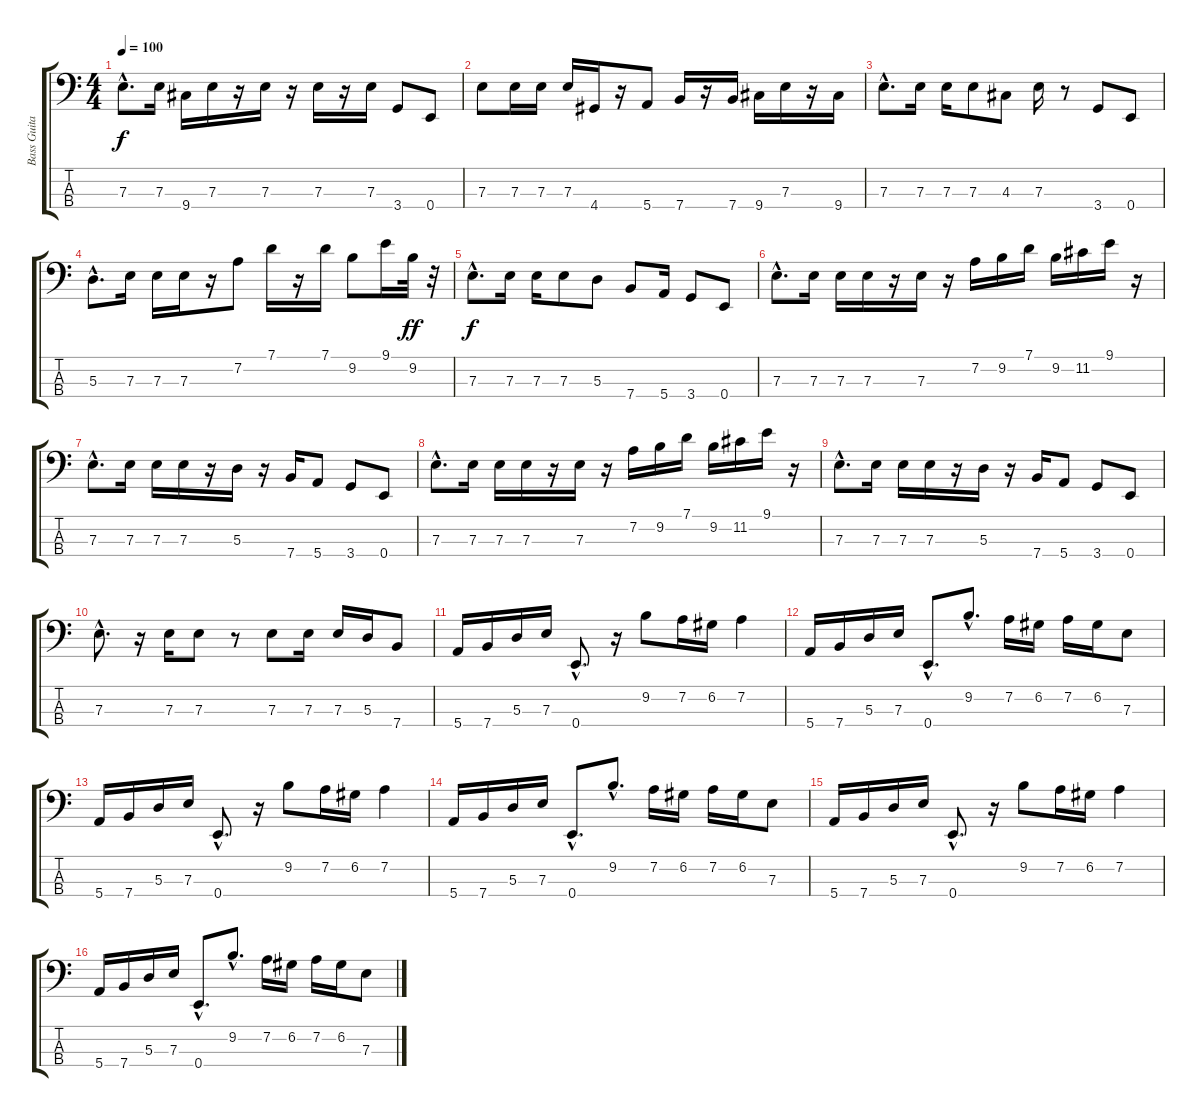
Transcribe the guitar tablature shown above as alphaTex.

\track ("Bass Guitar" "Bass Guita") {instrument electricbassfinger}
\staff {score tabs}
\tuning (G2 D2 A1 E1) {hide}
\ts (4 4)
\tempo 100
\clef f4
\ks c
7.3{hac}.8{d dy f} 7.3.16 9.4.16 7.3.16 r.16 7.3.16 r.16 7.3.16 r.16 7.3.16 3.4.8 0.4.8 |
7.3.8 7.3.16 7.3.16 7.3.16 4.4.16 r.16 5.4.8 7.4.16 r.16 7.4.16 9.4.16 7.3.16 r.16 9.4.16 |
7.3{hac}.8{d} 7.3.16 7.3.16 7.3.8 4.3.8 7.3.16 r.8 3.4.8 0.4.8 |
5.3{hac}.8{d} 7.3.16 7.3.16 7.3.16 r.16 7.2.8 7.1.16 r.16 7.1.16 9.2.8 9.1.16 9.2.32{dy ff} r.32 |
7.3{hac}.8{d dy f} 7.3.16 7.3.16 7.3.8 5.3.8 7.4.8 5.4.16 3.4.8 0.4.8 |
7.3{hac}.8{d} 7.3.16 7.3.16 7.3.16 r.16 7.3.16 r.16 7.2.16 9.2.16 7.1.16 9.2.16 11.2.16 9.1.16 r.16 |
7.3{hac}.8{d} 7.3.16 7.3.16 7.3.16 r.16 5.3.16 r.16 7.4.16 5.4.8 3.4.8 0.4.8 |
7.3{hac}.8{d} 7.3.16 7.3.16 7.3.16 r.16 7.3.16 r.16 7.2.16 9.2.16 7.1.16 9.2.16 11.2.16 9.1.16 r.16 |
7.3{hac}.8{d} 7.3.16 7.3.16 7.3.16 r.16 5.3.16 r.16 7.4.16 5.4.8 3.4.8 0.4.8 |
7.3{hac}.8{d} r.16 7.3.16 7.3.8 r.8 7.3.8 7.3.16 7.3.16 5.3.16 7.4.8 |
5.4.16 7.4.16 5.3.16 7.3.16 0.4{hac}.8{d} r.16 9.2.8 7.2.16 6.2.16 7.2.4 |
5.4.16 7.4.16 5.3.16 7.3.16 0.4{hac}.8{d} 9.2{hac}.8{d} 7.2.16 6.2.16 7.2.16 6.2.16 7.3.8 |
5.4.16 7.4.16 5.3.16 7.3.16 0.4{hac}.8{d} r.16 9.2.8 7.2.16 6.2.16 7.2.4 |
5.4.16 7.4.16 5.3.16 7.3.16 0.4{hac}.8{d} 9.2{hac}.8{d} 7.2.16 6.2.16 7.2.16 6.2.16 7.3.8 |
5.4.16 7.4.16 5.3.16 7.3.16 0.4{hac}.8{d} r.16 9.2.8 7.2.16 6.2.16 7.2.4 |
5.4.16 7.4.16 5.3.16 7.3.16 0.4{hac}.8{d} 9.2{hac}.8{d} 7.2.16 6.2.16 7.2.16 6.2.16 7.3.8
